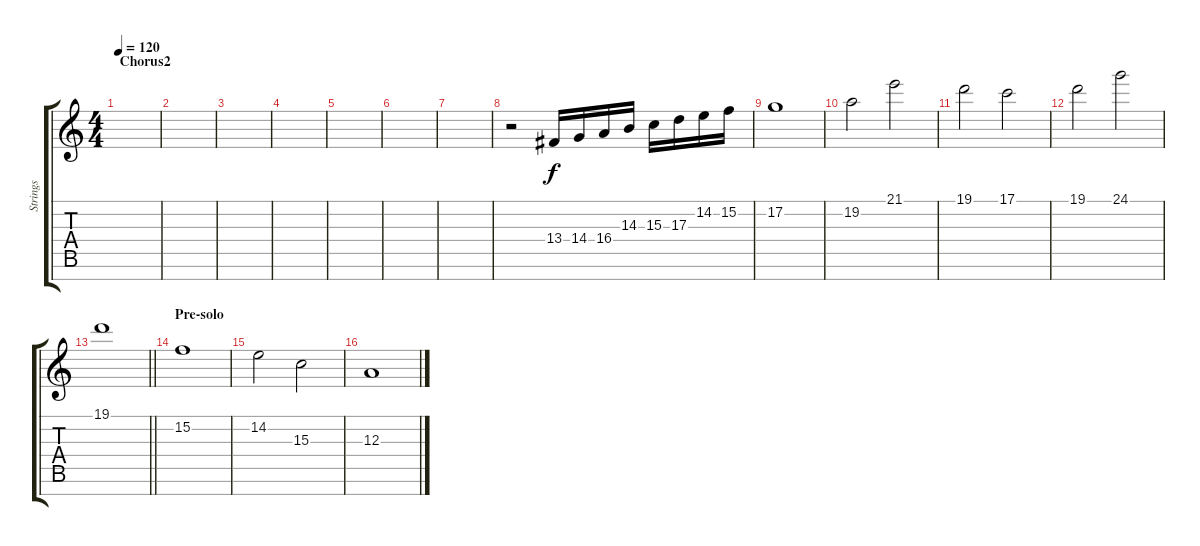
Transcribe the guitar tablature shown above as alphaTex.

\track ("Strings" "Strings") {instrument stringensemble1}
\staff {score tabs}
\tuning (G4 D4 A3 F3 C3 G2 D2) {hide}
\ts (4 4)
\section ("" "Chorus2")
\tempo 120
\clef g2
\ks c
|
|
|
|
|
|
|
r.2 13.4.16 14.4.16 16.4.16 14.3.16 15.3.16 17.3.16 14.2.16 15.2.16 |
17.2.1 |
19.2.2 21.1.2 |
19.1.2 17.1.2 |
19.1.2 24.1.2 |
\barLineRight lightlight
19.1.1 |
\section ("" "Pre-solo")
15.2.1 |
14.2.2 15.3.2 |
12.3.1
